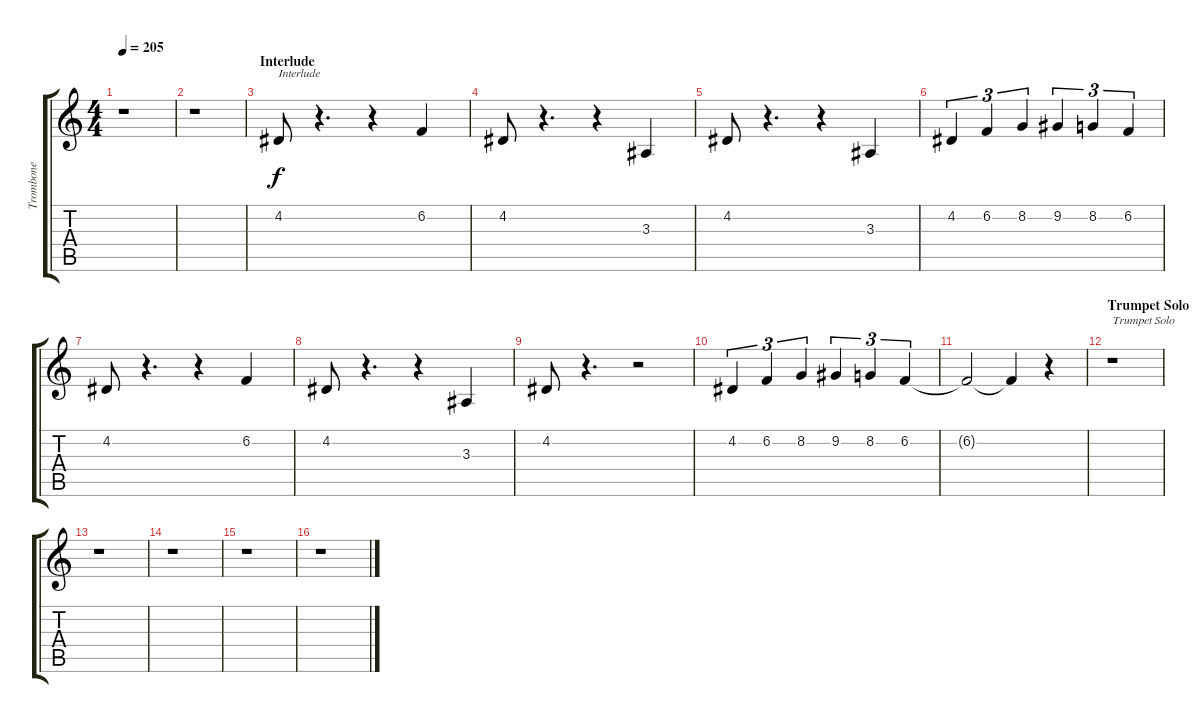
\track ("Trombone" "Trombone") {instrument trombone}
\staff {score tabs}
\tuning (E4 B3 G3 D3 A2 E2) {hide}
\ts (4 4)
\tempo 205
\clef g2
\ks c
r.1{dy ff} |
r.1 |
\section ("" "Interlude")
4.2.8{txt "Interlude" dy f} r.4{d} r.4 6.2.4 |
4.2.8 r.4{d} r.4 3.3.4 |
4.2.8 r.4{d} r.4 3.3.4 |
4.2.4{tu (3 2)} 6.2.4{tu (3 2)} 8.2.4{tu (3 2)} 9.2.4{tu (3 2)} 8.2.4{tu (3 2)} 6.2.4{tu (3 2)} |
4.2.8 r.4{d} r.4 6.2.4 |
4.2.8 r.4{d} r.4 3.3.4 |
4.2.8 r.4{d} r.2 |
4.2.4{tu (3 2)} 6.2.4{tu (3 2)} 8.2.4{tu (3 2)} 9.2.4{tu (3 2)} 8.2.4{tu (3 2)} 6.2.4{tu (3 2)} |
6.2{t}.2 6.2{t}.4 r.4 |
\section ("" "Trumpet Solo")
r.1{txt "Trumpet Solo"} |
r.1 |
r.1 |
r.1 |
r.1
